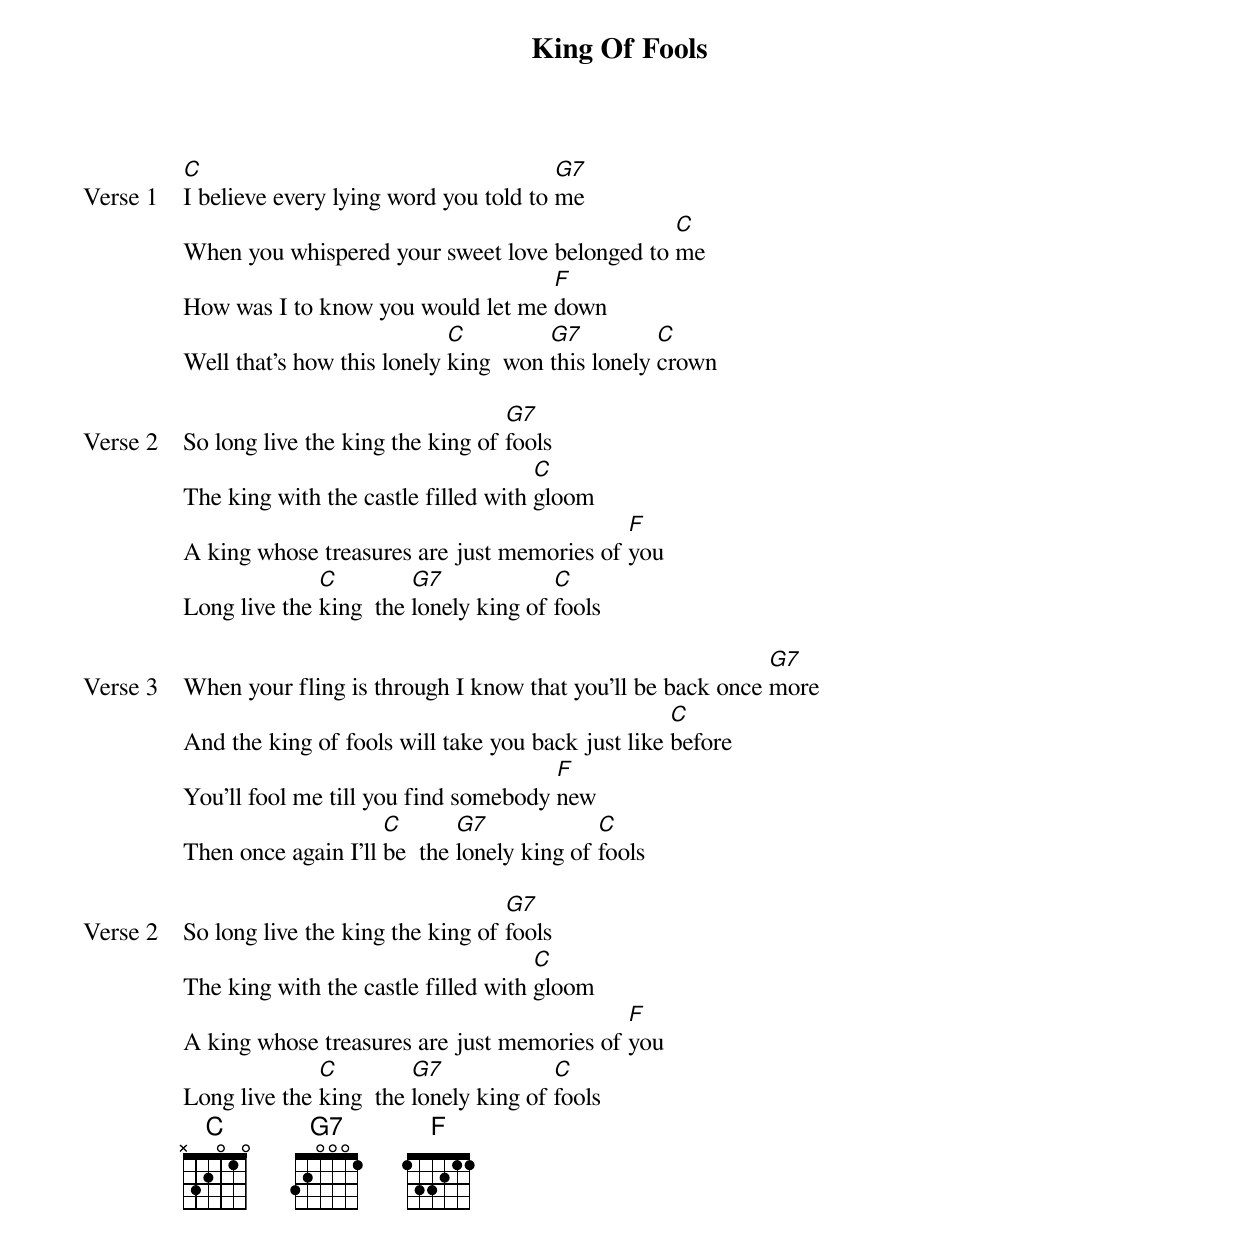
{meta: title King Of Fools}
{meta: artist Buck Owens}
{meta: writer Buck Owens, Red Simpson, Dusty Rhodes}

{start_of_verse: Verse 1}
[C]I believe every lying word you told to [G7]me
When you whispered your sweet love belonged to [C]me
How was I to know you would let me [F]down
Well that's how this lonely [C]king  won [G7]this lonely [C]crown
{end_of_verse}

{start_of_verse: Verse 2}
So long live the king the king of [G7]fools
The king with the castle filled with [C]gloom
A king whose treasures are just memories of [F]you
Long live the [C]king  the [G7]lonely king of [C]fools
{end_of_verse}

{start_of_verse: Verse 3}
When your fling is through I know that you'll be back once [G7]more
And the king of fools will take you back just like [C]before
You'll fool me till you find somebody [F]new
Then once again I'll [C]be  the [G7]lonely king of [C]fools
{end_of_verse}

{start_of_verse: Verse 2}
So long live the king the king of [G7]fools
The king with the castle filled with [C]gloom
A king whose treasures are just memories of [F]you
Long live the [C]king  the [G7]lonely king of [C]fools
{end_of_verse}
